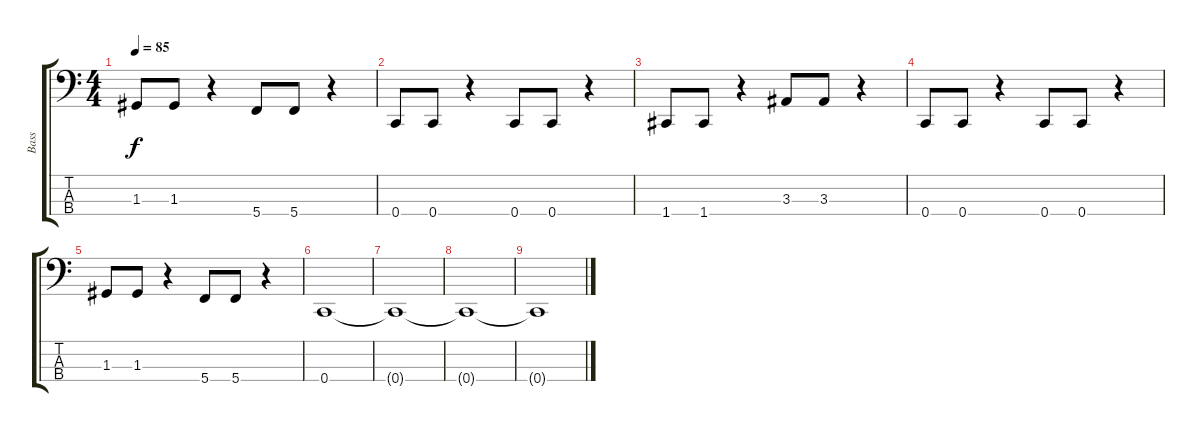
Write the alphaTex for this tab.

\track ("Bass" "Bass") {instrument slapbass1}
\staff {score tabs}
\tuning (F2 C2 G1 C1) {hide}
\ts (4 4)
\tempo 85
\clef f4
\ks c
1.3.8{dy f} 1.3.8 r.4 5.4.8 5.4.8 r.4 |
0.4.8 0.4.8 r.4 0.4.8 0.4.8 r.4 |
1.4.8 1.4.8 r.4 3.3.8 3.3.8 r.4 |
0.4.8 0.4.8 r.4 0.4.8 0.4.8 r.4 |
1.3.8 1.3.8 r.4 5.4.8 5.4.8 r.4 |
0.4.1 |
0.4{t}.1 |
0.4{t}.1 |
0.4{t}.1
